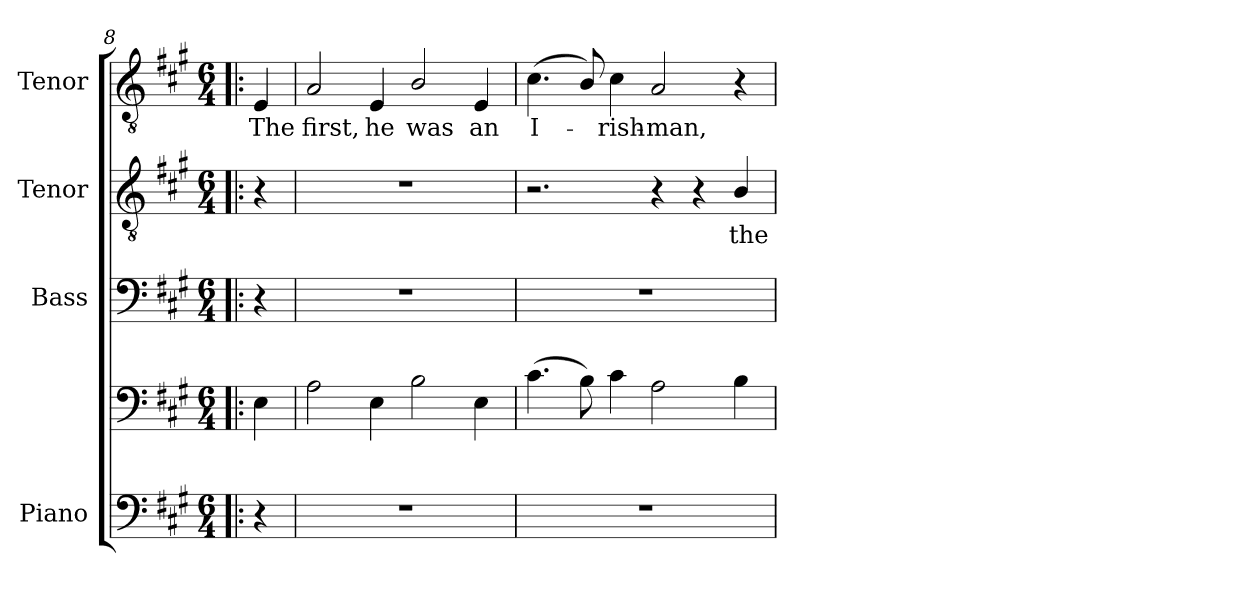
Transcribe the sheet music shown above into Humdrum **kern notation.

**kern	**kern	**kern	**kern	**text	**kern	**text
*part4	*part4	*part3	*part2	*part2	*part1	*part1
*staff5	*staff4	*staff3	*staff2	*staff2	*staff1	*staff1
*I"Piano	*	*I"Bass	*I"Tenor	*	*I"Tenor	*
*I'Pno.	*	*I'B.	*I'T.	*	*I'T.	*
!!LO:LB:g=z
*clefF4	*clefF4	*clefF4	*clefGv2	*	*clefGv2	*
*	*	*	*ITrd7c12	*	*ITrd7c12	*
*k[f#c#g#]	*k[f#c#g#]	*k[f#c#g#]	*k[f#c#g#]	*	*k[f#c#g#]	*
*A:	*A:	*A:	*A:	*	*A:	*
*M6/4	*M6/4	*M6/4	*M6/4	*	*M6/4	*
=8!|:	=8!|:	=8!|:	=8!|:	=8!|:	=8!|:	=8!|:
!	!	!	!	!	!	!LO:LY:b:color=#000000
4r	4Ei\	4r	4r	.	4EEi/	The
=9	=9	=9	=9	=9	=9	=9
!LO:N:vis=1	!	!LO:N:vis=1	!LO:N:vis=1	!	!	!
!	!	!	!	!	!	!LO:LY:b:color=#000000
1.r	2Ai\	1.r	1.r	.	2AAi/	first,
!	!	!	!	!	!	!LO:LY:b:color=#000000
.	4Ei\	.	.	.	4EEi/	he
!	!	!	!	!	!	!LO:LY:b:color=#000000
.	2Bi\	.	.	.	2BBi/	was
!	!	!	!	!	!	!LO:LY:b:color=#000000
.	4Ei\	.	.	.	4EEi/	an
=10	=10	=10	=10	=10	=10	=10
!LO:N:vis=1	!	!LO:N:vis=1	!	!	!	!
!	!	!	!	!	!	!LO:LY:b:color=#000000
1.r	(4.c#i\	1.r	2.r	.	(4.C#i\	I-
.	8Bi\)	.	.	.	8BBi/)	.
!	!	!	!	!	!	!LO:LY:b:color=#000000
.	4c#i\	.	.	.	4C#i\	-rish-
!	!	!	!	!	!	!LO:LY:b:color=#000000
.	2Ai\	.	4r	.	2AAi/	-man,
.	.	.	4r	.	.	.
!	!	!	!	!LO:LY:b:color=#000000	!	!
.	4Bi\	.	4BBi/	the	4r	.
=	=	=	=	=	=	=
*-	*-	*-	*-	*-	*-	*-
